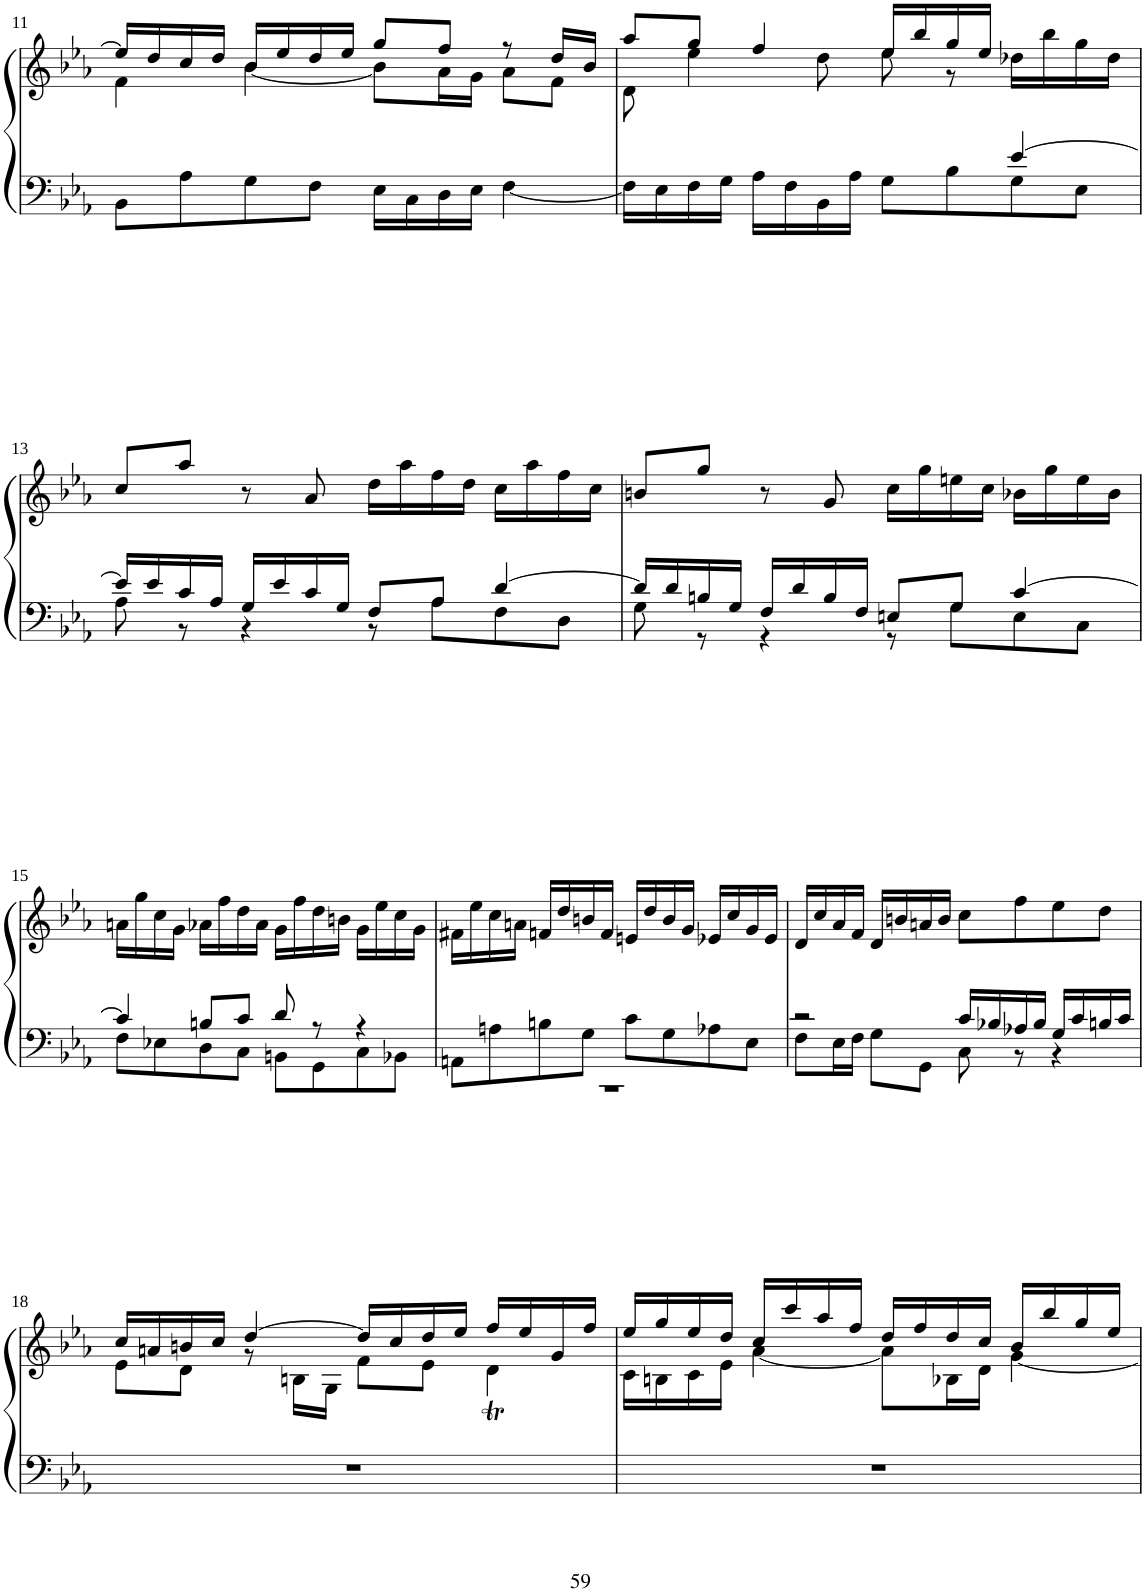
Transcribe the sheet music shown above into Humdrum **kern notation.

**kern	**kern
*part1	*part1
*staff2	*staff1
*I"Piano	*
*I'Pno	*
!!LO:PB:g=z
*clefF4	*clefG2
*k[b-e-a-]	*k[b-e-a-]
*M4/4	*M4/4
*met(c)	*met(c)
=11	=11
*^	*^
1ryy	8BB-\L	16ee-/LL]	4f\
.	.	16dd/	.
.	8A-\	16cc/	.
.	.	16dd/JJ	.
.	8G\	16b-/LL	[4b-\
.	.	16ee-/	.
.	8F\J	16dd/	.
.	.	16ee-/JJ	.
.	16E-\LL	8gg/L	8b-\L]
.	16C\	.	.
.	16D\	8ff/J	16a-\L
.	16E-\JJ	.	16g\JJ
.	[4F\	8r	8a-\L
.	.	16dd/LL	8f\J
.	.	16b-/JJ	.
=12	=12	=12	=12
2.ryy	16F\LL]	8aa-/L	8d\
.	16E-\	.	.
.	16F\	8gg/J	4ee-\
.	16G\JJ	.	.
.	16A-\LL	4ff/	.
.	16F\	.	.
.	16BB-\	.	8dd\
.	16A-\JJ	.	.
.	8G\L	16ee-/LL	8ee-\
.	.	16bb-/	.
.	8B-\	16gg/	8r
.	.	16ee-/JJ	.
[4e-/	8G\	16dd-X\LL	4ryy
.	.	16bb-\	.
.	8E-\J	16gg\	.
.	.	16dd-\JJ	.
*	*	*v	*v
!!LO:LB:g=z
=13	=13	=13
16e-/LL]	8A-\	8cc/L
16e-/	.	.
16c/	8r	8aa-/J
16A-/JJ	.	.
16G/LL	4r	8r
16e-/	.	.
16c/	.	8a-/
16G/JJ	.	.
8F/L	8r	16dd\LL
.	.	16aa-\
8A-/J	8A-\L	16ff\
.	.	16dd\JJ
[4d/	8F\	16cc\LL
.	.	16aa-\
.	8D\J	16ff\
.	.	16cc\JJ
=14	=14	=14
16d/LL]	8G\	8bn/L
16d/	.	.
16Bn/	8r	8gg/J
16G/JJ	.	.
16F/LL	4r	8r
16d/	.	.
16B/	.	8g/
16F/JJ	.	.
8En/L	8r	16cc\LL
.	.	16gg\
8G/J	8G\L	16een\
.	.	16cc\JJ
[4c/	8E\	16b-X\LL
.	.	16gg\
.	8C\J	16ee\
.	.	16b-\JJ
!!LO:LB:g=z
=15	=15	=15
4c/]	8F\L	16an\LL
.	.	16gg\
.	8E-X\	16cc\
.	.	16g\JJ
8Bn/L	8D\	16a-X\LL
.	.	16ff\
8c/J	8C\J	16dd\
.	.	16a-\JJ
8d/	8BBn\L	16g\LL
.	.	16ff\
8r	8GG\	16dd\
.	.	16bn\JJ
4r	8C\	16g\LL
.	.	16ee-\
.	8BB-X\J	16cc\
.	.	16g\JJ
=16	=16	=16
8AAn\L	1r	16f#X\LL
.	.	16ee-\
8An\	.	16cc\
.	.	16an\JJ
8Bn\	.	16fn/LL
.	.	16dd/
8G\J	.	16bn/
.	.	16f/JJ
8c\L	.	16en/LL
.	.	16dd/
8G\	.	16b/
.	.	16g/JJ
8A-X\	.	16e-X/LL
.	.	16cc/
8E-\J	.	16g/
.	.	16e-/JJ
=17	=17	=17
2r	8F\L	16d/LL
.	.	16cc/
.	16E-\L	16a-/
.	16F\JJ	16f/JJ
.	8G\L	16d/LL
.	.	16bn/
.	8GG\J	16an/
.	.	16b/JJ
16c/LL	8C\	8cc\L
16B-X/	.	.
16A-X/	8r	8ff\
16B-/JJ	.	.
16G/LL	4r	8ee-\
16c/	.	.
16Bn/	.	8dd\J
16c/JJ	.	.
*v	*v	*
!!LO:LB:g=z
=18	=18
*	*^
1r	16cc/LL	8e-\L
.	16an/	.
.	16bn/	8d\J
.	16cc/JJ	.
.	[4dd/	8r
.	.	16Bn\LL
.	.	16G\JJ
.	16dd/LL]	8f\L
.	16cc/	.
.	16dd/	8e-\J
.	16ee-/JJ	.
.	16ff/LL	4dt\
.	16ee-/	.
.	16g/	.
.	16ff/JJ	.
=19	=19	=19
1r	16ee-/LL	16c\LL
.	16gg/	16Bn\
.	16ee-/	16c\
.	16dd/JJ	16e-\JJ
.	16cc/LL	[4a-\
.	16ccc/	.
.	16aa-/	.
.	16ff/JJ	.
.	16dd/LL	8a-\L]
.	16ff/	.
.	16dd/	16B-X\L
.	16cc/JJ	16d\JJ
.	16b-/LL	[4g\
.	16bb-/	.
.	16gg/	.
.	16ee-/JJ	.
*	*v	*v
=	=
*-	*-
